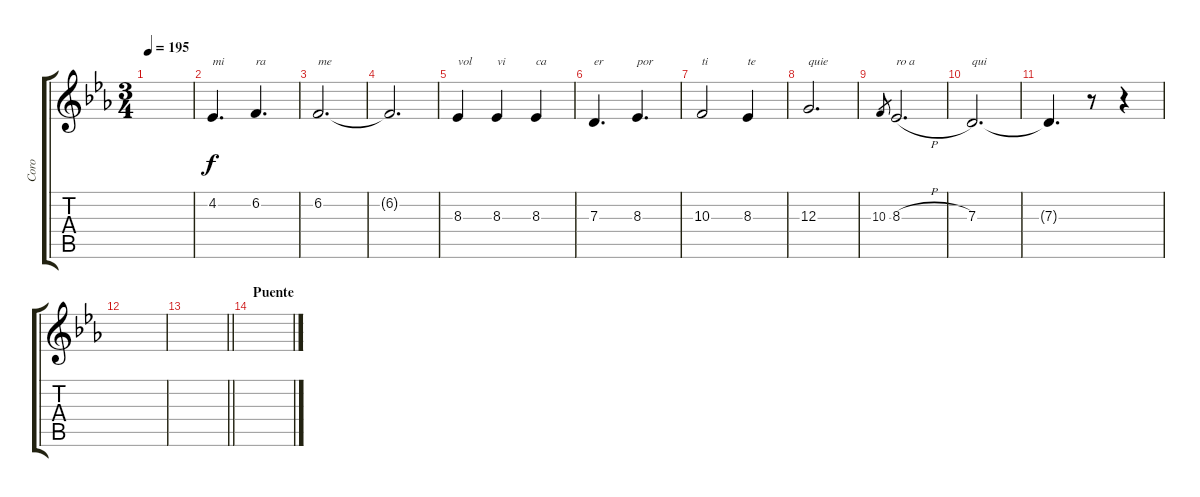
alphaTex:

\track ("Coro" "Coro") {instrument synthvoice}
\staff {score tabs}
\tuning (E4 B3 G3 D3 A2 E2) {hide}
\ts (3 4)
\tempo 195
\clef g2
\ks eb
|
4.2.4{d txt "mi"} 6.2.4{d txt "ra"} |
6.2.2{d txt "me"} |
6.2{t}.2{d} |
8.3.4{txt "vol"} 8.3.4{txt "vi"} 8.3.4{txt "ca"} |
7.3.4{d txt "er"} 8.3.4{d txt "por"} |
10.3.2{txt "ti"} 8.3.4{txt "te"} |
12.3.2{d txt "quie"} |
10.3.8{gr} 8.3{h}.2{d txt "ro a"} |
7.3.2{d txt "qui"} |
7.3{t}.4{d} r.8 r.4 |
|
\barLineRight lightlight
|
\section ("" "Puente")
